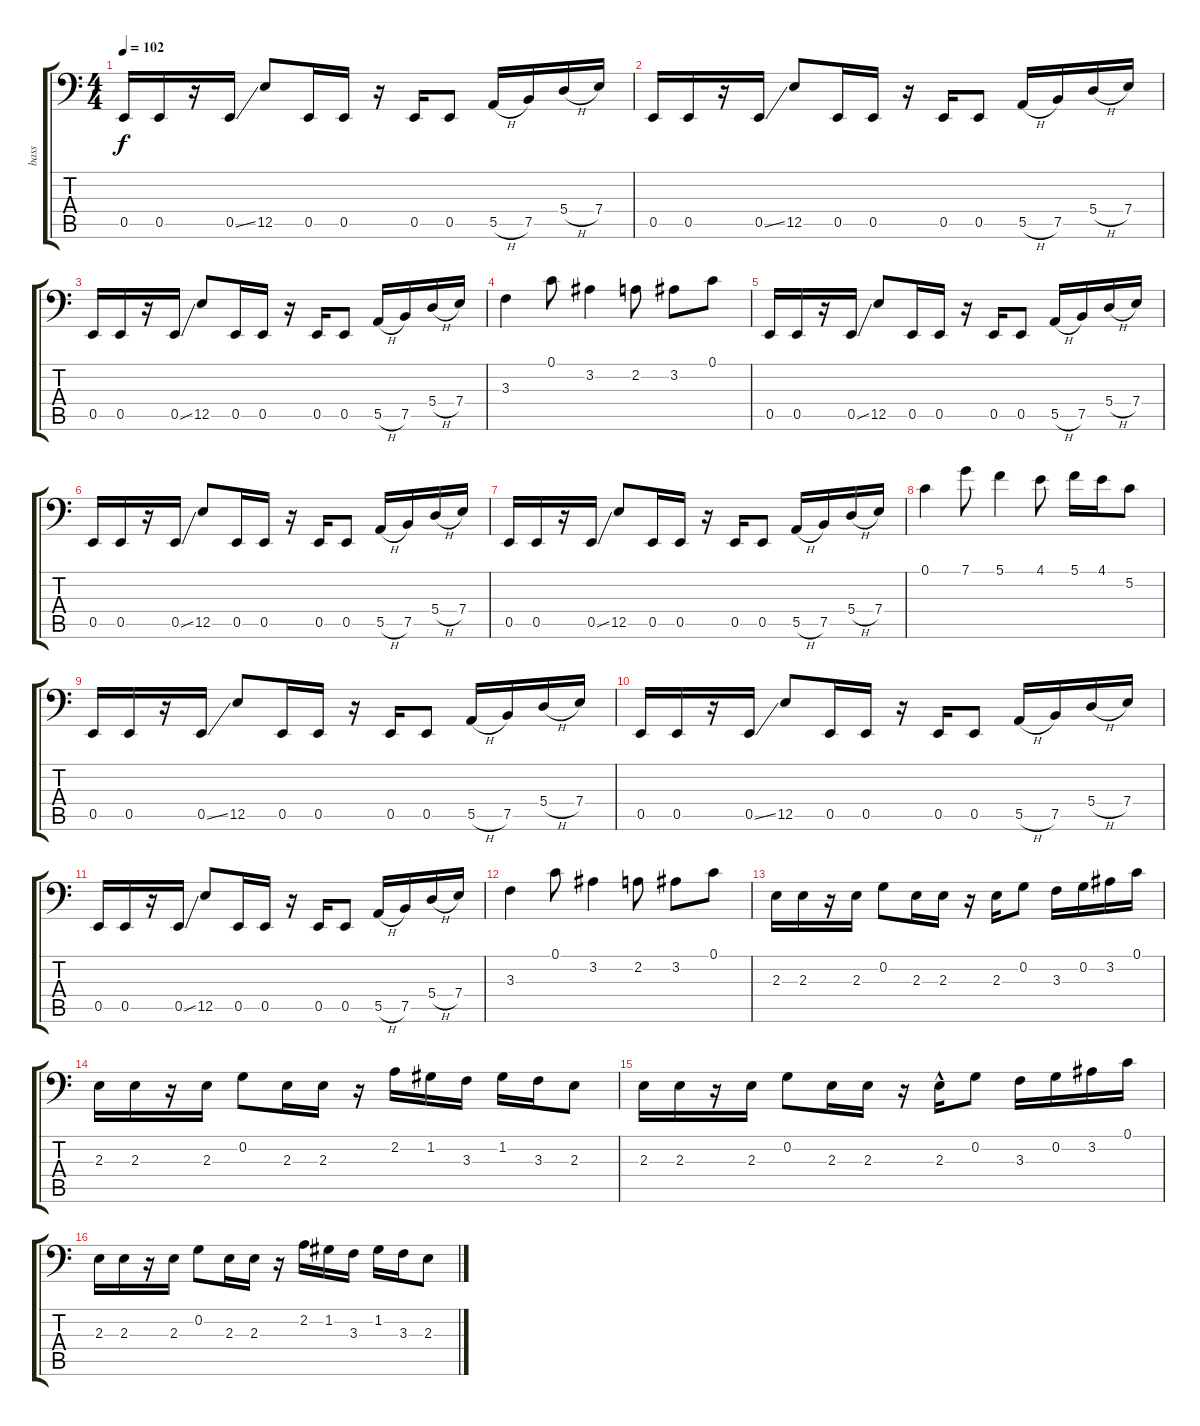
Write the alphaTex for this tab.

\track ("bass" "bass") {instrument electricbassfinger}
\staff {score tabs}
\tuning (C3 G2 D2 A1 E1 B0) {hide}
\ts (4 4)
\tempo 102
\clef f4
\ks c
0.5.16{dy f instrument electricbassfinger} 0.5.16 r.16 0.5{ss}.16 12.5.8 0.5.16 0.5.16 r.16 0.5.16 0.5.8 5.5{h}.16 7.5.16 5.4{h}.16 7.4.16 |
0.5.16 0.5.16 r.16 0.5{ss}.16 12.5.8 0.5.16 0.5.16 r.16 0.5.16 0.5.8 5.5{h}.16 7.5.16 5.4{h}.16 7.4.16 |
0.5.16 0.5.16 r.16 0.5{ss}.16 12.5.8 0.5.16 0.5.16 r.16 0.5.16 0.5.8 5.5{h}.16 7.5.16 5.4{h}.16 7.4.16 |
3.3.4 0.1.8 3.2.4 2.2.8 3.2.8 0.1.8 |
0.5.16 0.5.16 r.16 0.5{ss}.16 12.5.8 0.5.16 0.5.16 r.16 0.5.16 0.5.8 5.5{h}.16 7.5.16 5.4{h}.16 7.4.16 |
0.5.16 0.5.16 r.16 0.5{ss}.16 12.5.8 0.5.16 0.5.16 r.16 0.5.16 0.5.8 5.5{h}.16 7.5.16 5.4{h}.16 7.4.16 |
0.5.16 0.5.16 r.16 0.5{ss}.16 12.5.8 0.5.16 0.5.16 r.16 0.5.16 0.5.8 5.5{h}.16 7.5.16 5.4{h}.16 7.4.16 |
0.1.4 7.1.8 5.1.4 4.1.8 5.1.16 4.1.16 5.2.8 |
0.5.16 0.5.16 r.16 0.5{ss}.16 12.5.8 0.5.16 0.5.16 r.16 0.5.16 0.5.8 5.5{h}.16 7.5.16 5.4{h}.16 7.4.16 |
0.5.16 0.5.16 r.16 0.5{ss}.16 12.5.8 0.5.16 0.5.16 r.16 0.5.16 0.5.8 5.5{h}.16 7.5.16 5.4{h}.16 7.4.16 |
0.5.16 0.5.16 r.16 0.5{ss}.16 12.5.8 0.5.16 0.5.16 r.16 0.5.16 0.5.8 5.5{h}.16 7.5.16 5.4{h}.16 7.4.16 |
3.3.4 0.1.8 3.2.4 2.2.8 3.2.8 0.1.8 |
2.3.16 2.3.16 r.16 2.3.16 0.2.8 2.3.16 2.3.16 r.16 2.3.16 0.2.8 3.3.16 0.2.16 3.2.16 0.1.16 |
2.3.16 2.3.16 r.16 2.3.16 0.2.8 2.3.16 2.3.16 r.16 2.2.16 1.2.16 3.3.16 1.2.16 3.3.16 2.3.8 |
2.3.16 2.3.16 r.16 2.3.16 0.2.8 2.3.16 2.3.16 r.16 2.3{hac}.16 0.2.8 3.3.16 0.2.16 3.2.16 0.1.16 |
2.3.16 2.3.16 r.16 2.3.16 0.2.8 2.3.16 2.3.16 r.16 2.2.16 1.2.16 3.3.16 1.2.16 3.3.16 2.3.8
